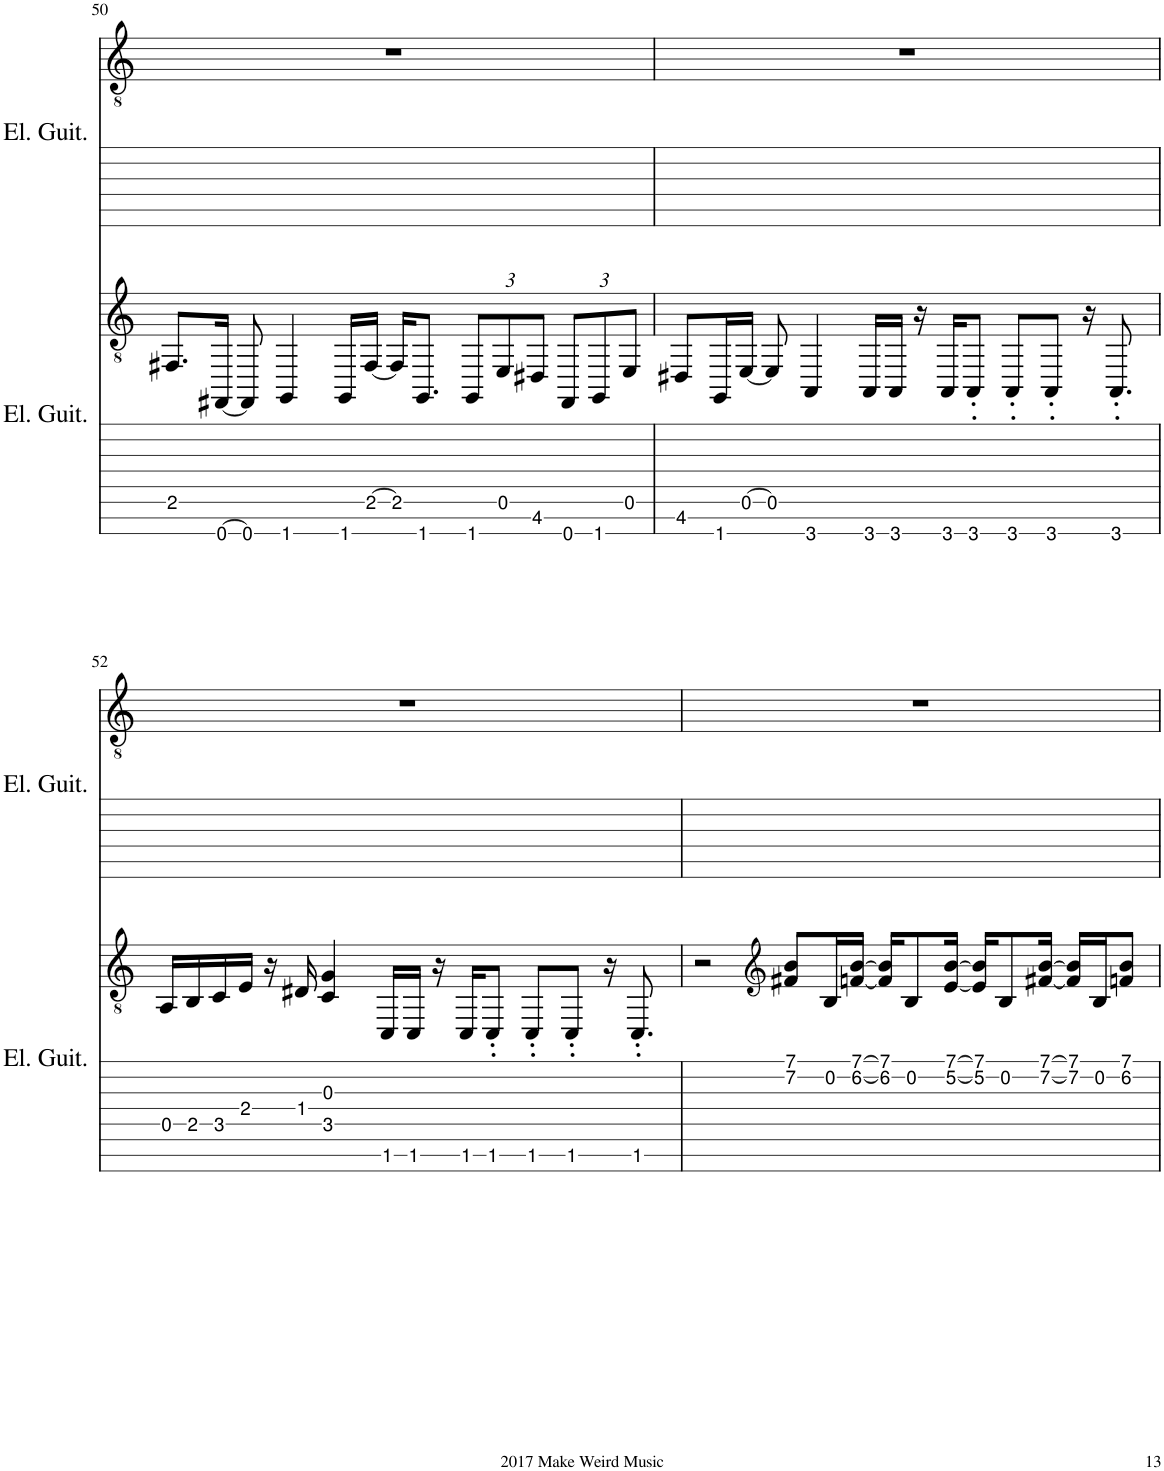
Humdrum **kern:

**kern	**kern	**kern	**kern
*part2	*part2	*part1	*part1
*staff4	*staff3	*staff2	*staff1
*I"Electric Guitar	*	*I"Electric Guitar	*
*I'El. Guit.	*	*I'El. Guit.	*
!!LO:PB:g=z
*	*clefGv2	*	*clefGv2
*k[]	*k[]	*k[]	*k[]
*M6/4	*M6/4	*M6/4	*M6/4
=50	=50	=50	=50
8.FF#L	8.FF#X/L	1.r	1.r
[16FFF#K	[16FFF#X/Jk	.	.
8FFF#J]	8FFF#/]	.	.
4GGG	4GGG/	.	.
16GGGLL	16GGG/LL	.	.
[16FF#JJ	[16FF#/JJ	.	.
16FF#KL]	16FF#/KL]	.	.
8.GGG	8.GGG/J	.	.
*Xbrackettup	*Xbrackettup	*	*
12GGG	12GGG/L	.	.
12EE	12EE/	.	.
12DD#X	12DD#X/J	.	.
12FFF#	12FFF#/L	.	.
12GGG	12GGG/	.	.
12EEJ	12EE/J	.	.
=51	=51	=51	=51
8DD#XL	8DD#X/L	1.r	1.r
16GGGL	16GGG/L	.	.
[16EEJ	[16EE/JJ	.	.
8EEJ]	8EE/]	.	.
4AAA	4AAA/	.	.
16AAALL	16AAA/LL	.	.
16AAAJJ	16AAA/JJ	.	.
16r	16r	.	.
16AAAKL	16AAA/KL	.	.
8AAA'	8AAA'/J	.	.
8AAA'	8AAA'/L	.	.
8AAA'J	8AAA'/J	.	.
16r	16r	.	.
8.AAA'	8.AAA'/	.	.
!!LO:LB:g=z
=52	=52	=52	=52
16AALL	16AA/LL	1.r	1.r
16BB	16BB/	.	.
16C	16C/	.	.
16EJJ	16E/JJ	.	.
16r	16r	.	.
16D#X	16D#X/	.	.
4C 4G	4C/ 4G/	.	.
16CCLL	16CC/LL	.	.
16CCJJ	16CC/JJ	.	.
16r	16r	.	.
16CCKL	16CC/KL	.	.
8CC'	8CC'/J	.	.
8CC'	8CC'/L	.	.
8CC'J	8CC'/J	.	.
16r	16r	.	.
8.CC'	8.CC'/	.	.
=53	=53	=53	=53
2r	2r	1.r	1.r
*	*clefG2	*	*
8f#\ 8b\L	8f#X/ 8b/L	.	.
16BL	16B/L	.	.
[16fn\ [16b\JJ	[16fn/ [16b/JJ	.	.
16f]\ 16b]\KL	16f/] 16b/]KL	.	.
8B	8B/	.	.
[16e\ [16b\L	[16e/ [16b/Jk	.	.
16e]\ 16b]\J	16e/] 16b/]KL	.	.
8B	8B/	.	.
[16f#X\ [16b\L	[16f#X/ [16b/Jk	.	.
16f#]\ 16b]\	16f#/] 16b/]LL	.	.
16BJ	16B/J	.	.
8fn\ 8b\J	8fn/ 8b/J	.	.
=	=	=	=
*-	*-	*-	*-
